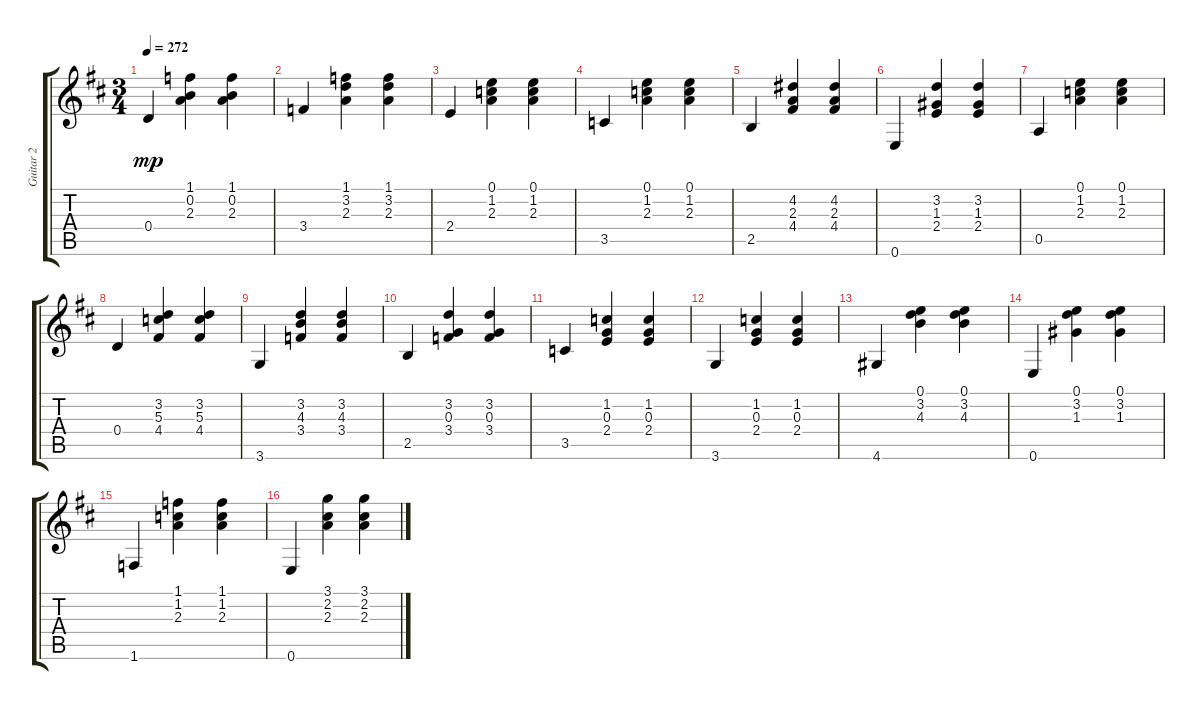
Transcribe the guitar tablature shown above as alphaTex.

\track ("Guitar 2" "Guitar 2") {instrument acousticguitarnylon}
\staff {score tabs}
\tuning (E4 B3 G3 D3 A2 E2) {hide}
\ts (3 4)
\tempo 272
\clef g2
\ks d
0.4.4{dy mp} (1.1 0.2 2.3).4 (1.1 0.2 2.3).4 |
3.4.4 (1.1 3.2 2.3).4 (1.1 3.2 2.3).4 |
2.4.4 (0.1 1.2 2.3).4 (0.1 1.2 2.3).4 |
3.5.4 (0.1 1.2 2.3).4 (0.1 1.2 2.3).4 |
2.5.4 (4.2 2.3 4.4).4 (4.2 2.3 4.4).4 |
0.6.4 (3.2 1.3 2.4).4 (3.2 1.3 2.4).4 |
0.5.4 (0.1 1.2 2.3).4 (0.1 1.2 2.3).4 |
0.4.4 (3.2 5.3 4.4).4 (3.2 5.3 4.4).4 |
3.6.4 (3.2 4.3 3.4).4 (3.2 4.3 3.4).4 |
2.5.4 (3.2 0.3 3.4).4 (3.2 0.3 3.4).4 |
3.5.4 (1.2 0.3 2.4).4 (1.2 0.3 2.4).4 |
3.6.4 (1.2 0.3 2.4).4 (1.2 0.3 2.4).4 |
4.6.4 (0.1 3.2 4.3).4 (0.1 3.2 4.3).4 |
0.6.4 (0.1 3.2 1.3).4 (0.1 3.2 1.3).4 |
1.6.4 (1.1 1.2 2.3).4 (1.1 1.2 2.3).4 |
0.6.4 (3.1 2.2 2.3).4 (3.1 2.2 2.3).4
